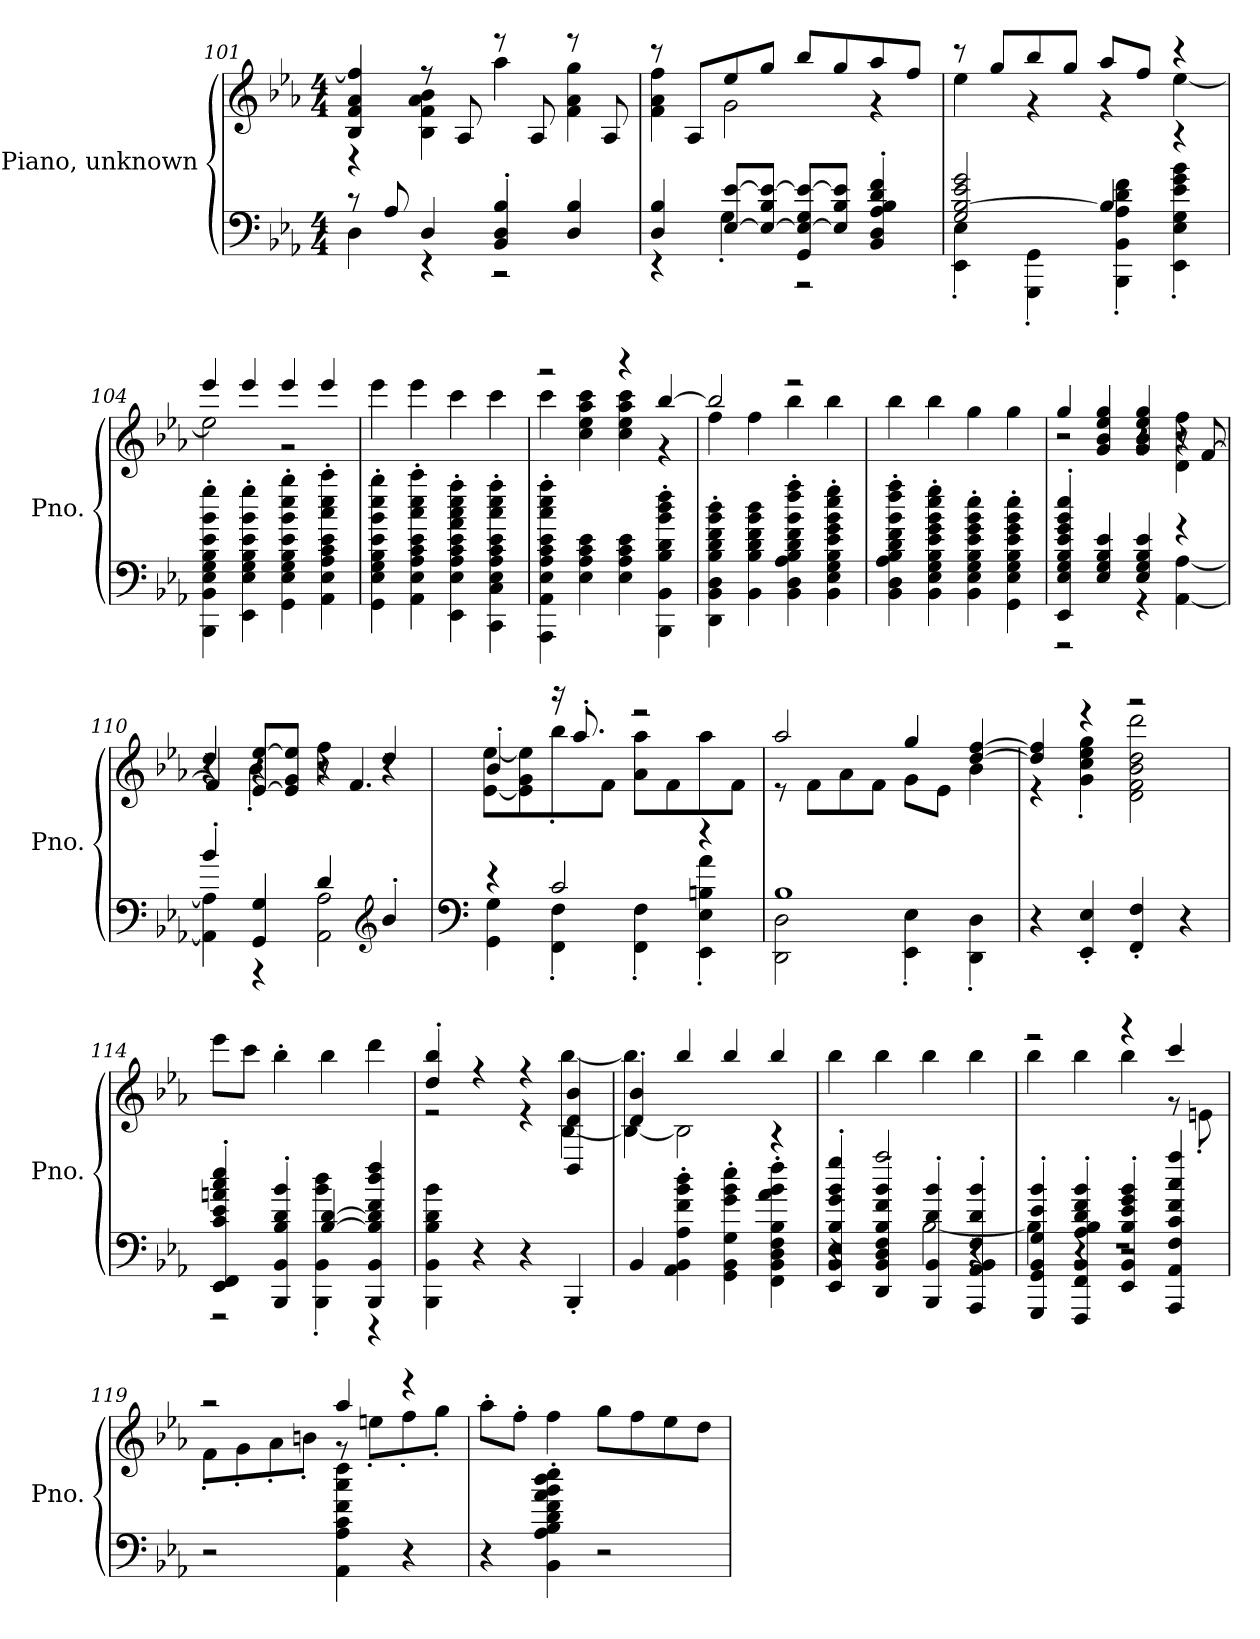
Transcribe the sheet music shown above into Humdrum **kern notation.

**kern	**kern
*part1	*part1
*staff2	*staff1
*I"Piano, unknown	*
*I'Pno.	*
!!LO:LB:g=z
*clefF4	*clefG2
*k[b-e-a-]	*k[b-e-a-]
*M4/4	*M4/4
=101	=101
*^	*^
8r	4D\	4B-/ 4f/ 4a-/ 4ff/]	4r
8A-/	.	.	.
4D/	4r	8r	4B-\ 4f\ 4a-\ 4b-\
.	.	8A-/	.
4BB-/' 4D/' 4B-/'	2r	8r	4aa-\
.	.	8A-/	.
4D/ 4B-/	.	8r	4f\ 4a-\ 4gg\
.	.	8A-/	.
=102	=102	=102	=102
4D/ 4B-/	4r	8r	4f\ 4a-\ 4ff\
.	.	8A-/L	.
[8E-/ [8e-/L	4G'\	8ee-/	2g\
8E-/_ 8B-/ 8e-/_J	.	8gg/J	.
8GG/ 8E-/_ 8G/ 8e-/_L	2r	8bb-/L	.
8E-/] 8B-/ 8e-/]J	.	8gg/	.
4BB-/' 4D/' 4A-/' 4B-/' 4d/' 4f/'	.	8aa-/	4r
.	.	8ff/J	.
=103	=103	=103	=103
2G/ [2B-/ 2e-/ 2g/	4EE-\' 4E-\'	8r	4ee-\
.	.	8gg/L	.
.	4GGG\' 4GG\'	8bb-/	4r
.	.	8gg/J	.
4B-/]	4BBB-\' 4BB-\' 4A-\' 4d\' 4f\'	8aa-/L	4r
.	.	8ff/J	.
4r	4EE-\' 4E-\' 4G\' 4e-\' 4g\' 4b-\'	4r	[4ee-\
*v	*v	*	*
=104	=104	=104
4BBB-\' 4BB-\' 4E-\' 4G\' 4B-\' 4e-\' 4b-\' 4gg\'	4eee-/	2ee-\]
4EE-\' 4E-\' 4G\' 4B-\' 4e-\' 4b-\' 4gg\'	4eee-/	.
4GG\' 4E-\' 4G\' 4B-\' 4e-\' 4b-\' 4ee-\' 4bb-\'	4eee-/	2r
4AA-\' 4E-\' 4A-\' 4c\' 4e-\' 4cc\' 4ee-\' 4ccc\'	4eee-/	.
*	*v	*v
=105	=105
4GG\' 4E-\' 4G\' 4B-\' 4e-\' 4b-\' 4ee-\' 4bb-\'	4eee-\
4AA-\' 4E-\' 4A-\' 4c\' 4e-\' 4cc\' 4ee-\' 4ccc\'	4eee-\
4EE-\' 4E-\' 4A-\' 4c\' 4e-\' 4a-\' 4cc\' 4ee-\' 4aa-\'	4ccc\
4CC\' 4C\' 4E-\' 4A-\' 4c\' 4e-\' 4cc\' 4ee-\' 4aa-\'	4ccc\
!!LO:PB:g=z
=106	=106
*	*^
4AAA-\' 4AA-\' 4E-\' 4A-\' 4c\' 4e-\' 4cc\' 4ee-\' 4aa-\'	2r	4ccc\
4E-\ 4A-\ 4c\ 4e-\	.	4cc\ 4ee-\ 4aa-\ 4ccc\
4E-\ 4A-\ 4c\ 4e-\	4r	4cc\ 4ee-\ 4aa-\ 4ccc\
4BBB-\' 4BB-\' 4B-\' 4d\' 4b-\' 4dd\' 4ff\'	[4bb-/	4r
=107	=107	=107
4DD\' 4BB-\' 4D\' 4B-\' 4d\' 4f\' 4b-\' 4dd\'	2bb-/]	4ff\
4BB-\ 4B-\ 4d\ 4f\ 4b-\ 4dd\	.	4ff\
4BB-\' 4D\' 4A-\' 4B-\' 4d\' 4f\' 4b-\' 4ff\' 4aa-\'	2r	4bb-\
4BB-\' 4E-\' 4G\' 4B-\' 4e-\' 4g\' 4b-\' 4ee-\' 4gg\'	.	4bb-\
*	*v	*v
=108	=108
4BB-\' 4D\' 4A-\' 4B-\' 4d\' 4f\' 4b-\' 4ff\' 4aa-\'	4bb-\
4BB-\' 4E-\' 4G\' 4B-\' 4e-\' 4g\' 4b-\' 4ee-\' 4gg\'	4bb-\
4BB-\' 4E-\' 4G\' 4B-\' 4e-\' 4g\' 4b-\' 4ee-\'	4gg\
4GG\' 4E-\' 4G\' 4B-\' 4e-\' 4g\' 4b-\' 4ee-\'	4gg\
=109	=109
*^	*^
*	*	*	*^
4EE-/' 4E-/' 4G/' 4B-/' 4e-/' 4g/' 4b-/' 4ee-/'	2r	4gg/	2r	2r
4E-/ 4G/ 4B-/ 4e-/	.	4g/ 4b-/ 4ee-/ 4gg/	.	.
4E-/ 4G/ 4B-/ 4e-/	4r	4g/ 4b-/ 4ee-/ 4gg/	4r	4r
4r	[4AA-\ [4A-\	4r	4d\ 4ff\	8r
.	.	.	.	[8f/
=110	=110	=110	=110	=110
4b-'/	4AA-\] 4A-\]	4dd/	4r	4f/]
4GG/ 4G/	4r	[8e-/ [8ee-/L	4b-'\	4r
.	.	8e-/] 8g/ 8ee-/]J	.	.
4d/	2AA-\ 2A-\	4r	4ff\	8r
.	.	.	.	4.f/
*clefG2	*	*	*	*
4b-'/	.	4dd/	4r	.
*	*	*v	*v	*v
!!LO:LB:g=z
=111	=111	=111
*clefF4	*	*
*	*	*^
4r	4GG\ 4G\	4b-'/	[8e-\ [8ee-\L
.	.	.	8e-\] 8g\ 8ee-\]
2c/	4FF\' 4F\'	16r	8bb-'\
.	.	8.aa-'/	.
.	.	.	8f\J
.	4FF\' 4F\'	2r	8a-\ 8aa-\L
.	.	.	8f\
4r	4EE-\' 4E-\' 4Bn\' 4a-\'	.	8aa-\
.	.	.	8f\J
=112	=112	=112	=112
1B-	2DD\ 2D\	2aa-/	8r
.	.	.	8f\L
.	.	.	8a-\
.	.	.	8f\J
.	4EE-\' 4E-\'	4gg/	8g\L
.	.	.	8e-\J
.	4DD\' 4D\'	[4dd/ [4ff/	4b-\
*v	*v	*	*
=113	=113	=113
4r	4dd/] 4ff/]	4r
4EE-/' 4E-/'	4r	4g\' 4cc\' 4ee-\' 4gg\'
4FF/' 4F/'	2r	2d\ 2f\ 2b-\ 2dd\ 2ddd\
4r	.	.
*	*v	*v
=114	=114
*^	*
4EE-/' 4FF/' 4c/' 4e-/' 4an/' 4cc/' 4ee-/'	2r	8eee-\L
.	.	8ccc\J
4BBB-/' 4BB-/' 4B-/' 4d/' 4b-/'	.	4bb-'\
[4B-/ [4d/	4BBB-\' 4BB-\' 4b-\' 4dd\'	4bb-\
4BBB-/ 4BB-/ 4B-/] 4d/] 4f/ 4dd/ 4ff/	4r	4ddd\
*v	*v	*
=115	=115
*	*^
4BBB-\ 4BB-\ 4B-\ 4d\ 4b-\	4dd/' 4bb-/'	2r
4r	4r	.
4r	4r	4r
4BBB-'/	4BB-/ 4d/ 4b-/	[4B-\ [4bb-\
!!LO:LB:g=z	!!
=116	=116	=116
4BB-/	4d/' 4b-/'	4B-\_ 4bb-\]
4AA-\' 4BB-\' 4A-\' 4f\' 4b-\' 4dd\'	4bb-/	2B-\]
4GG\' 4BB-\' 4G\' 4g\' 4b-\' 4ee-\'	4bb-/	.
4FF\' 4BB-\' 4D\' 4F\' 4B-\' 4a-\' 4b-\' 4ff\'	4bb-/	4r
*	*v	*v
=117	=117
*^	*
*	*^	*
4r	2r	4EE-/' 4BB-/' 4E-/' 4B-/' 4g/' 4b-/' 4gg/'	4bb-\
2aa-/	.	4DD/' 4BB-/' 4D/' 4F/' 4B-/' 4f/' 4b-/'	4bb-\
.	[2B-\	4BBB-/' 4BB-/' 4d/' 4b-/'	4bb-\
4r	.	4AAA-/' 4AA-/' 4BB-/' 4F/' 4d/' 4b-/'	4bb-\
=118	=118	=118	=118
*	*	*	*^
1r	4B-\]	4GGG/' 4GG/' 4BB-/' 4G/' 4e-/' 4b-/'	2r	4bb-\
.	4r	4FFF/' 4FF/' 4BB-/' 4A-/' 4B-/' 4d/' 4f/' 4b-/'	.	4bb-\
.	2r	4EE-/' 4BB-/' 4B-/' 4e-/' 4g/' 4b-/'	4r	4bb-\
.	.	4AAA-/ 4AA-/ 4F/ 4c/ 4f/ 4cc/ 4aa-/	4ccc/	8r
.	.	.	.	8en'\
*v	*v	*v	*	*
=119	=119	=119
2r	2r	8f'\L
.	.	8g'\
.	.	8a-'\
.	.	8bn'\J
4AA-\ 4A-\ 4c\ 4f\ 4cc\ 4ff\	4aa-/	8r
.	.	8een'\L
4r	4r	8ff'\
.	.	8gg'\J
*	*v	*v
=120	=120
4r	8aa-'\L
.	8ff'\J
4BB-\' 4A-\' 4B-\' 4d\' 4f\' 4a-\' 4b-\' 4dd\' 4ee-\'	4ff\
2r	8gg\L
.	8ff\
.	8ee-\
.	8dd\J
=	=
*-	*-
